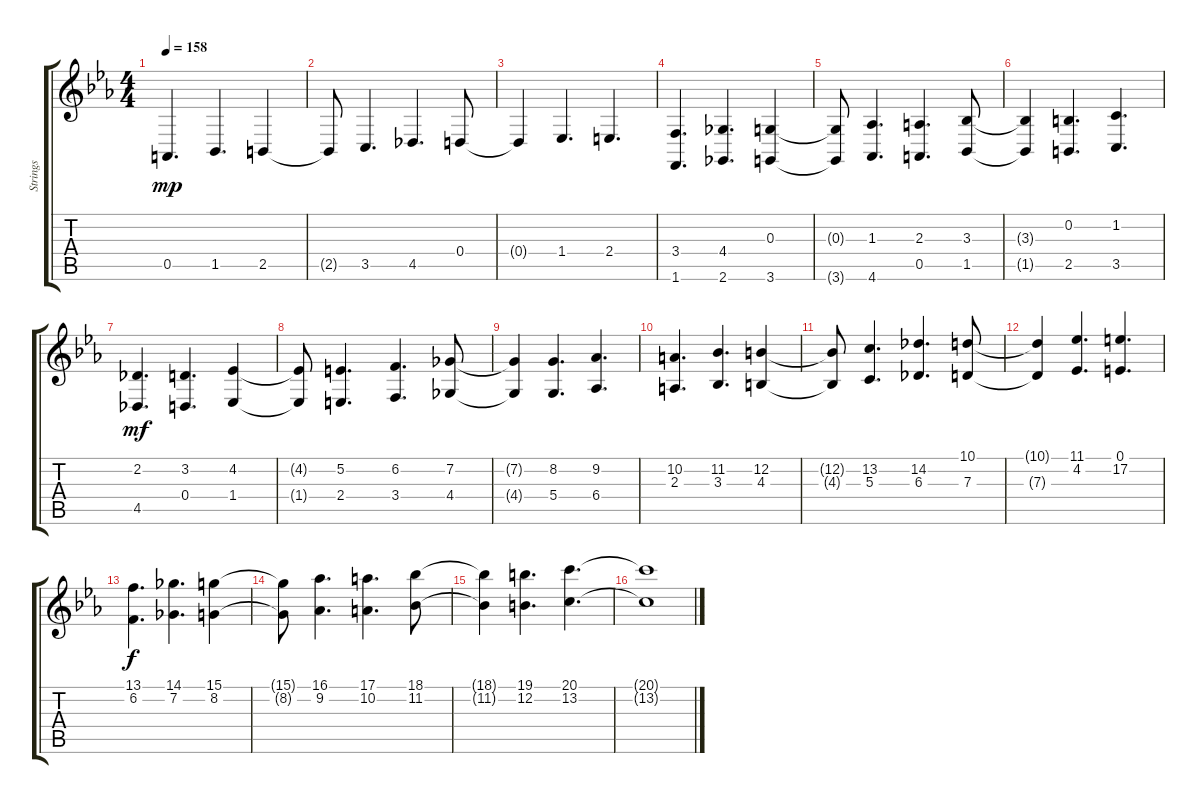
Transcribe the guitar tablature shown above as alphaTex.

\track ("Strings" "Strings") {instrument stringensemble1}
\staff {score tabs}
\tuning (E4 B3 G3 D3 A2 E2) {hide}
\ts (4 4)
\tempo 158
\clef g2
\ks eb
0.5.4{d dy mp} 1.5.4{d} 2.5.4 |
2.5{t}.8 3.5.4{d} 4.5.4{d} 0.4.8 |
0.4{t}.4 1.4.4{d} 2.4.4{d} |
(3.4 1.6).4{d} (4.4 2.6).4{d} (0.3 3.6).4 |
(0.3{t} 3.6{t}).8 (1.3 4.6).4{d} (2.3 0.5).4{d} (3.3 1.5).8 |
(3.3{t} 1.5{t}).4 (0.2 2.5).4{d} (1.2 3.5).4{d} |
(2.2 4.5).4{d dy mf} (3.2 0.4).4{d} (4.2 1.4).4 |
(4.2{t} 1.4{t}).8 (5.2 2.4).4{d} (6.2 3.4).4{d} (7.2 4.4).8 |
(7.2{t} 4.4{t}).4 (8.2 5.4).4{d} (9.2 6.4).4{d} |
(10.2 2.3).4{d} (11.2 3.3).4{d} (12.2 4.3).4 |
(12.2{t} 4.3{t}).8 (13.2 5.3).4{d} (14.2 6.3).4{d} (10.1 7.3).8 |
(10.1{t} 7.3{t}).4 (11.1 4.2).4{d} (0.1 17.2).4{d} |
(13.1 6.2).4{d dy f} (14.1 7.2).4{d} (15.1 8.2).4 |
(15.1{t} 8.2{t}).8 (16.1 9.2).4{d} (17.1 10.2).4{d} (18.1 11.2).8 |
(18.1{t} 11.2{t}).4 (19.1 12.2).4{d} (20.1 13.2).4{d} |
(20.1{t} 13.2{t}).1
